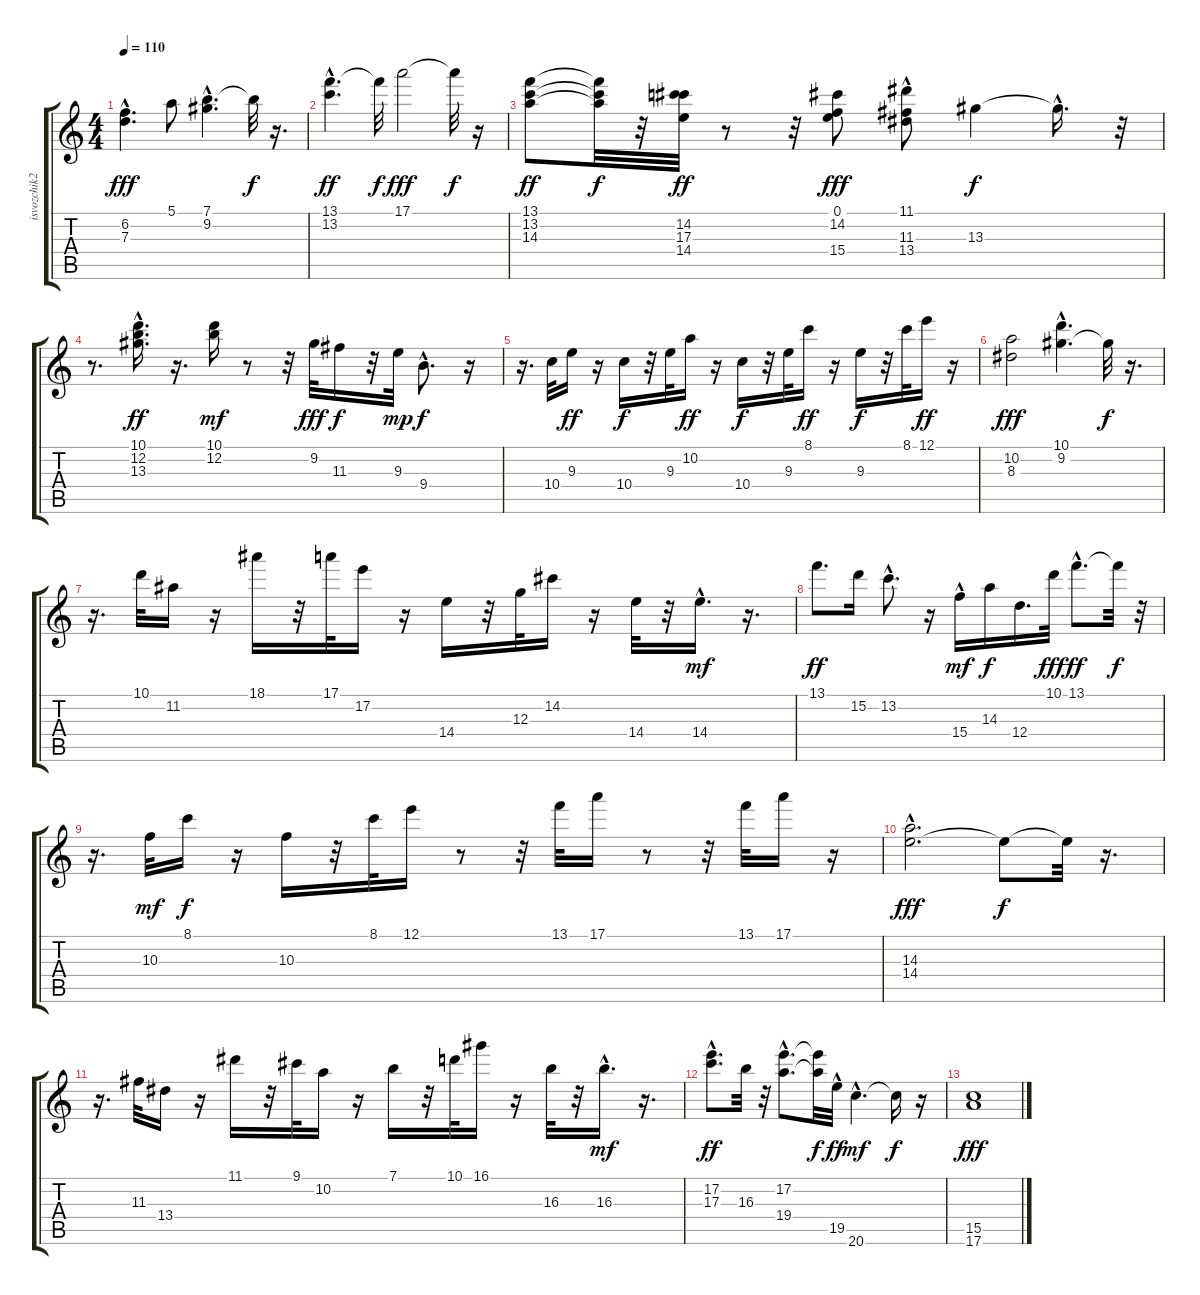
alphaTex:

\track ("isvozchik2" "isvozchik2") {instrument electricguitarjazz}
\staff {score tabs}
\tuning (E4 B3 G3 D3 A2 E2) {hide}
\ts (4 4)
\tempo 110
\clef g2
\ks c
(6.2 7.3{hac}).4{d dy fff} 5.1.8 (7.1{hac} 9.2{hac}).4{d} 7.1{t}.32{dy f} r.16{d} |
(13.1{hac} 13.2).4{d dy ff} 13.1{t}.32{dy f} 17.1.2{dy fff} 17.1{t}.32{dy f} r.16 |
(13.1 13.2 14.3).8{dy ff} (13.1{t} 13.2{t} 14.3{t}).32{dy f} r.32 (14.2 17.3 14.4).32{dy ff} r.8 r.32 (0.1 14.2 15.4).8{dy fff} (11.1{hac} 11.3 13.4{hac}).8 13.3.4{dy f} 13.3{hac t}.16{d} r.32 |
r.8{d} (10.1 12.2 13.3{hac}).16{d dy ff} r.16{d} (10.1 12.2).16{dy mf} r.8 r.32 9.2.32{dy fff} 11.3.16{dy f} r.32 9.3.32{dy mp} 9.4{hac}.8{d dy f} r.16 |
r.16{d} 10.4.32{balance 4} 9.3.16{dy ff} r.16 10.4.16{dy f} r.32 9.3.32 10.2.16{dy ff} r.16 10.4.16{dy f} r.32 9.3.32{balance 12} 8.1.16{dy ff} r.16 9.3.16{dy f} r.32 8.1.32 12.1.16{dy ff} r.16 |
(10.2 8.3).2{dy fff} (10.1{hac} 9.2{hac}).4{d} 9.2{t}.32{dy f} r.16{d} |
r.16{d} 10.1.32 11.2.16 r.16 18.1.16 r.32 17.1.32 17.2.16 r.16 14.4.16 r.32 12.3.32 14.2.16 r.16 14.4.32 r.32 14.4{hac}.16{d dy mf} r.16{d} |
13.1.8{d dy ff} 15.2.16 13.2{hac}.8{d} r.16 15.4{hac}.16{dy mf} 14.3.16{dy f} 12.4.16{d} 10.1.32{dy fff} 13.1{hac}.8{d dy ff} 13.1{t}.32{dy f} r.32 |
r.16{d} 10.3.32{dy mf} 8.1.16{dy f} r.16 10.3.16 r.32 8.1.32 12.1.16 r.8 r.32 13.1.32 17.1.16 r.8 r.32 13.1.32 17.1.16 r.16 |
(14.3 14.4{hac}).2{d dy fff} 14.4{t}.8{dy f} 14.4{t}.32 r.16{d} |
r.16{d} 11.3.32 13.4.16 r.16 11.1.16 r.32 9.1.32 10.2.16 r.16 7.1.16 r.32 10.1.32 16.1.16 r.16 16.3.32 r.32 16.3{hac}.16{d dy mf} r.16{d} |
(17.2{hac} 17.3).8{d dy ff} 16.3.32 r.32 (17.2{hac} 19.4{hac}).8{d} (17.2{t} 19.4{t}).32{dy f} 19.5{hac}.32{dy ff} 20.6{hac}.4{d dy mf} 20.6{t}.16{dy f} r.16 |
(15.5 17.6).1{dy fff}
